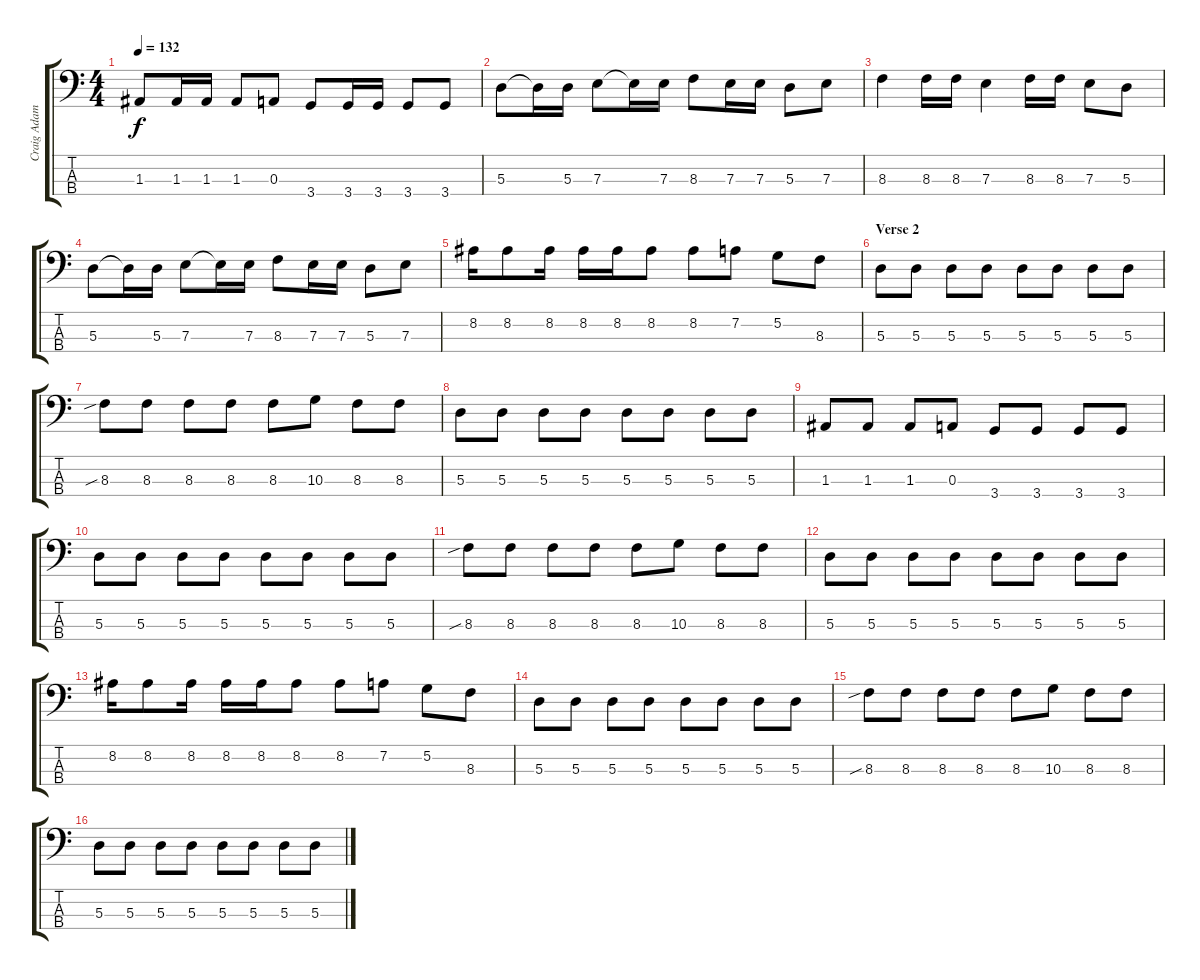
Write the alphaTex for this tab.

\track ("Craig Adams" "Craig Adam") {instrument electricbassfinger}
\staff {score tabs}
\tuning (G2 D2 A1 E1) {hide}
\ts (4 4)
\tempo 132
\clef f4
\ks c
1.3.8{dy f} 1.3.16 1.3.16 1.3.8 0.3.8 3.4.8 3.4.16 3.4.16 3.4.8 3.4.8 |
5.3.8 5.3{t}.16 5.3.16 7.3.8 7.3{t}.16 7.3.16 8.3.8 7.3.16 7.3.16 5.3.8 7.3.8 |
8.3.4 8.3.16 8.3.16 7.3.4 8.3.16 8.3.16 7.3.8 5.3.8 |
5.3.8 5.3{t}.16 5.3.16 7.3.8 7.3{t}.16 7.3.16 8.3.8 7.3.16 7.3.16 5.3.8 7.3.8 |
8.2.16 8.2.8 8.2.16 8.2.16 8.2.16 8.2.8 8.2.8 7.2.8 5.2.8 8.3.8 |
\section ("" "Verse 2")
5.3.8 5.3.8 5.3.8 5.3.8 5.3.8 5.3.8 5.3.8 5.3.8 |
8.3{sib}.8 8.3.8 8.3.8 8.3.8 8.3.8 10.3.8 8.3.8 8.3.8 |
5.3.8 5.3.8 5.3.8 5.3.8 5.3.8 5.3.8 5.3.8 5.3.8 |
1.3.8 1.3.8 1.3.8 0.3.8 3.4.8 3.4.8 3.4.8 3.4.8 |
5.3.8 5.3.8 5.3.8 5.3.8 5.3.8 5.3.8 5.3.8 5.3.8 |
8.3{sib}.8 8.3.8 8.3.8 8.3.8 8.3.8 10.3.8 8.3.8 8.3.8 |
5.3.8 5.3.8 5.3.8 5.3.8 5.3.8 5.3.8 5.3.8 5.3.8 |
8.2.16 8.2.8 8.2.16 8.2.16 8.2.16 8.2.8 8.2.8 7.2.8 5.2.8 8.3.8 |
5.3.8 5.3.8 5.3.8 5.3.8 5.3.8 5.3.8 5.3.8 5.3.8 |
8.3{sib}.8 8.3.8 8.3.8 8.3.8 8.3.8 10.3.8 8.3.8 8.3.8 |
5.3.8 5.3.8 5.3.8 5.3.8 5.3.8 5.3.8 5.3.8 5.3.8
